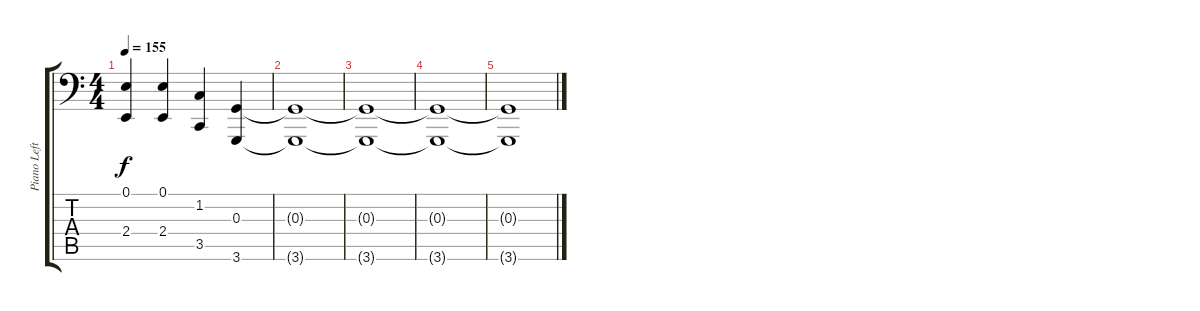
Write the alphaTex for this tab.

\track ("Piano Left" "Piano Left") {instrument acousticgrandpiano}
\staff {score tabs}
\tuning (E3 B2 G2 D2 A1 E1) {hide}
\ts (4 4)
\tempo 155
\clef f4
\ks c
(0.1 2.4).4{dy f} (0.1 2.4).4 (1.2 3.5).4 (0.3 3.6).4 |
(0.3{t} 3.6{t}).1 |
(0.3{t} 3.6{t}).1 |
(0.3{t} 3.6{t}).1 |
(0.3{t} 3.6{t}).1
